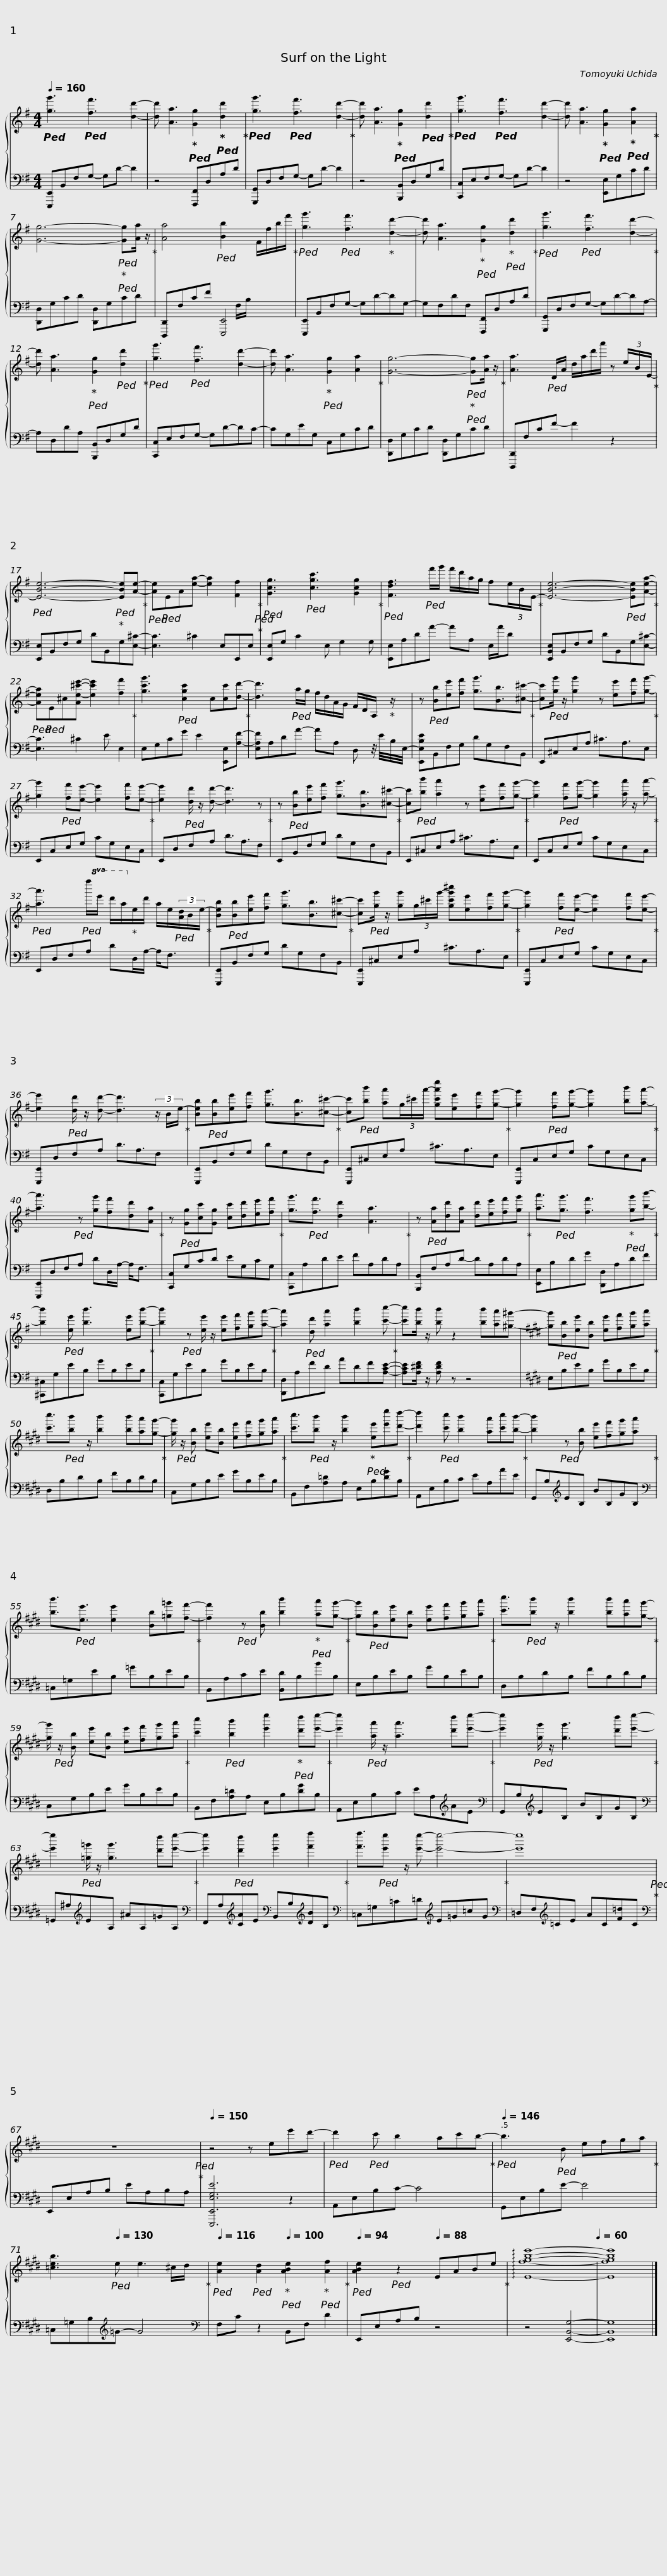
X:1
%%score { 1 | ( 2 3 ) }
L:1/8
Q:1/4=160
M:4/4
I:linebreak $
K:G
V:1 treble
V:2 bass
V:3 bass
V:1
!ped! [gg']3!ped! [ff']3 [dd']2- | [dd'] [Aa]3!ped-up!!ped! [Gg]2!ped-up!!ped! [dd']2!ped-up! |!ped! [gg']3!ped! [ff']3 [dd']2-!ped-up! | [dd'] [Aa]3!ped-up!!ped! [Gg]2!ped! [dd']2!ped-up! |!ped! [gg']3!ped! [ff']3 [dd']2- |$ %5
 [dd'] [Aa]3!ped-up!!ped! [Gg]2!ped-up!!ped! [Aa]2!ped-up! | [Gg]6-!ped!!ped-up!!ped! [Gg][Aa]/ z/!ped-up! | [Aa]4!ped! [Bb]2 F/f/b/f'/!ped-up! |!ped! [gg']3!ped! [ff']3!ped-up! [dd']2- |$ [dd'] [Aa]3!ped-up!!ped! [Gg]2!ped-up!!ped! [dd']2!ped-up! | %10
!ped! [gg']3!ped! [ff']3 [dd']2-!ped-up! | [dd'] [Aa]3!ped-up!!ped! [Gg]2!ped! [dd']2!ped-up! |!ped! [gg']3!ped! [ff']3 [dd']2- | [dd'] [Aa]3!ped-up!!ped! [Gg]2 [Aa]2!ped-up! |$ [Gg]6-!ped!!ped-up!!ped! [Gg][Aa]/ z/!ped-up! | %15
 [Aa]3!ped! D/A/ d/a/d'/a'/ z (3e/-B/-E/-!ped-up! |!ped! [EBe]6-!ped!!ped-up! [EBe][Ae]-!ped-up! |!ped! [Ae]!ped!EA[ea]- [ea]2 [Ff]2!ped-up!!ped!!ped-up! |$!ped! [Gcg]3!ped! [cgc']3 [Gcg]2!ped-up! |!ped! [Fdf]3!ped! f'/g'/ f'/d'/a/g/ f(3e/-B/-E/-!ped-up! | %20
 [EBe]6-!ped! [EBe][Aea]-!ped-up! |!ped! [Aea]!ped!E^c[Ae-^c'-e'-] [ec'e']2 [ff']2!ped-up! |$ [gc'g']3!ped! [cgc']2 c[cc'][dd']-!ped-up! | [dd']3!ped! a/g/ f/d/A/G/ F/D/A,/!ped-up! z/ | z!ped! [Bb][ee'][ff'] [gg']3/2[Bb]3/2[^c^c']-!ped-up! |$ %25
 [cc']!ped![gg']/ z/ [gg']2 z [ee'][ff'][gg']-!ped-up! | [gg']2!ped! [ff'][ee']- [ee']2 [ff'][ee']-!ped-up! | [ee']2!ped! [dd']/ z/ [dd']- [dd']3 z!ped-up! | z!ped! [Bb][ee'][ff'] [gg']3/2[Bb]3/2[^c^c']-!ped-up! |$ [cc']!ped![bb'] [aa']2 z [ee'][ff'][gg']-!ped-up! | %30
 [gg']2!ped! [ff'][gg']- [gg']2 [aa']/ z/ [aa']-!ped-up! |!ped! [aa']3!ped!!8va(! f''/e''/ d''/a'/!ped-up!!8va)!e'/d'/ a/e/!ped!(3[Ad]/B/-e/-!ped-up! |$ [Beb]!ped![Bb][ee'][ff'] [gg']3/2[Bb]3/2[^c^c']-!ped-up! | [cc']!ped![gg']/ z/ [gg'](3g/-^c'/-g'/- [gc'g'^c''][ee'][ff'][gg']-!ped-up! | [gg']2!ped! [ff'][ee']- [ee']2 [ff'][ee']-!ped-up! |$ %35
 [ee']2!ped! [dd']/ z/ [dd']- [dd']3 (3z/ B/-e/-!ped-up! | [Beb]!ped![Bb][ee'][ff'] [gg']3/2[Bb]3/2[^c^c']-!ped-up! | [cc']!ped![bb'] [aa'](3g/-^c'/-a'/- [gc'a'e''][ee'][ff'][gg']-!ped-up! |$ [gg']2!ped! [ff'][gg']- [gg']2 [bb'][aa']-!ped-up! | [aa']3!ped! z [gg'][ff'][dd'][Aa]!ped-up! | %40
 z!ped! [Gg][cc'][Gg] [cc'][dd'][ee'][ff']!ped-up! | [gg']3/2!ped![ff']3/2 [dd']2 [Aa]3!ped-up! |$ z!ped! [Aa][dd'][Aa] [dd'][ee'][ff'][gg']!ped-up! | [aa']3/2!ped![gg']3/2 [ff']3!ped-up!!ped! [gg'][bb']-!ped-up! | [bb']2!ped! [ee'] [bb']3 [ee'][bb']-!ped-up! | %45
 [bb']2!ped! z [ee']/ z/ [ee'][ff'][gg'][aa']-!ped-up! |$[K:G] [aa']2!ped! [dd'] [aa']2 [bb']2 [c'c'']-!ped-up! | [c'c''][bb']/ z/ [bb'] z2 [bb'][aa'][^g^g']- |[K:E] [gg']!ped![Bb][ee'][Bb] [ee'][ff'][gg'][aa']!ped-up! |$ [c'c'']3/2!ped![bb'] z/ [bb']2 [bb'][aa'][gg']-!ped-up! | %50
 [gg']/!ped! z/ [Bb] [ee'][Bb] [ee'][ff'][gg'][aa']!ped-up! | [c'c'']3/2!ped![bb'] z/ [bb']2!ped-up!!ped! [ee'][e'e''][d'd'']-!ped-up! | [d'd'']2!ped! [c'c''] [bb']2 [aa'][c'c''][bb']-!ped-up! |$ [bb']2!ped! z [Bb] [ee'][ff'][gg'][aa']!ped-up! | [bb']3/2!ped![ee']3/2 [ee']2 [Bb][=g=g'][ff']-!ped-up! | %55
 [ff']2!ped! z [Bb] [bb']2!ped-up!!ped! [aa'][gg']-!ped-up! |$ [gg']!ped![Bb][ee'][Bb] [ee'][ff'][gg'][aa']!ped-up! | [c'c'']3/2!ped![bb'] z/ [bb']2 [bb'][aa'][gg']-!ped-up! | [gg']/!ped! z/ [Bb] [ee'][Bb] [ee'][ff'][gg'][aa']!ped-up! | [c'c'']2!ped! [bb']2 [e'e'']2!ped-up!!ped! [d'd''][e'e'']-!ped-up! |$ %60
 [e'e'']2!ped! [aa']/ z/ [aa']3 [d'd''][e'e'']-!ped-up! | [e'e'']2!ped! [gg']/ z/ [gg']3 [d'd''][e'e'']-!ped-up! | [e'e'']2!ped! [=g=g']/ z/ [gg']3 [d'd''][e'e'']-!ped-up! |$ [e'e'']2!ped! [d'd'']2 [e'e'']2 [f'f'']2!ped-up! | [f'f'']3/2!ped![e'e''] z/ [e'e'']- [e'e'']4-!ped-up! | %65
 [e'e'']8!ped!!ped-up! |$ z8!ped!!ped-up! |[Q:1/4=150] z4 z ee'd'- |!ped! d'2!ped! c' b2 ac'b-!ped-up! |[Q:1/4=146]!ped! b3!ped! B efga!ped-up! | %70
[Q:1/4=138] [=ceb]3!ped![Q:1/4=130] e e3 ^c/d/!ped-up! |$[Q:1/4=116]!ped! [Ae]2!ped! [Ad]2[Q:1/4=100]!ped-up!!ped! [ABe]2!ped-up!!ped! [Af]2!ped-up! |[Q:1/4=94]!ped! [ABe]2!ped! z2[Q:1/4=88] EABe!ped-up! |[Q:1/4=66] !arpeggio![Efgbe']8-[Q:1/4=60] | [Efgbe']8 |] %75
V:2
 [E,,,E,,]B,,F,G,- G,D- D2 | z4 [F,,,F,,]D,A,D | [G,,,G,,]D,F,G,- G,D- D2 | z4 [B,,,B,,]D,G,D | [C,,C,]E,F,G,- G,D- D2 |$ %5
 z4 [E,,E,]G,CD | [D,,D,]G,CD [D,,D,]G,CD | [D,,,D,,]F,CF [E,,,E,,]4 | [E,,,E,,]B,,F,G,- G,D-DG,- |$ G,F,DF, [F,,,F,,]D,A,D | %10
 [G,,,G,,]D,F,G,- G,D-DA,- | A,D,DA, [B,,,B,,]D,G,D | [C,,C,]E,F,G,- G,D-DC- | CG,EG, C,G,CD |$ [D,,D,]G,CD [D,,D,]G,CD | %15
 [D,,,D,,]F,CF- F2 z2 | [E,,E,]B,,F,G, DB,,G,[E,^C]- | [E,C]3 ^C2 E,E,,E, |$ [E,,E,]G, C2 E, G,2 G, | [E,,E,]A,DA- AA, E,/A/D | %20
 [E,,B,,E,]B,,F,G, DB,,G,[E,^C]- | [E,C]3 ^C2 E E,2 |$ E,G,CG E2 [E,,E,-][A,F]- | [E,A,F]A,DA- AA, D, z/4 E/4-B,/4-E,/4- | [E,,E,B,E]B,,F,G, DG,F,B,, |$ %25
 E,,^C,E,A, ^C3/2A,3/2E, | E,,C,E,G, CG,E,C, | E,,D,F,A, D3/2A,3/2F, | E,,B,,F,G, DG,F,B,, |$ E,,^C,E,A, ^C3/2A,3/2E, | %30
 E,,C,E,G, CG,E,C, | E,,D,F,A, DD,/A,/- A,<F, |$ [E,,,E,,]B,,F,G, DG,F,B,, | [E,,,E,,]^C,E,A, ^C3/2A,3/2E, | [E,,,E,,]C,E,G, CG,E,C, |$ %35
 [E,,,E,,]D,F,A, D3/2A,3/2F, | [E,,,E,,]B,,F,G, DG,F,B,, | [E,,,E,,]^C,E,A, ^C3/2A,3/2E, |$ [E,,,E,,]C,E,G, CG,E,C, | [E,,,E,,]D,F,A, DD,/A,/- A,<F, | %40
 [C,,C,]G,CD EG,CG, | [C,,C,]A,DE FA,DA, |$ [B,,,B,,]F,A,D- DA,DA, | [E,,E,]B,DG [D,,D,]A,DF | [^C,,^C,]G,EB, GB,EB, | %45
 [C,,C,]G,EB, GB,EB, |$[K:G] [D,,D,]A,FD ADF[A,CE]- | [A,CE][A,^DF]/ z/ [A,DF] z z4 |[K:E] E,B,EB, GB,EB, |$ D,B,DB, FB,DB, | %50
 C,G,B,E GB,EB, | B,,F,[A,=D]A, E,B,[DG]B, | A,,E,B,C EA,AE |$ G,,B,[K:treble]EB, BB,GB, |[K:bass] =C,=G,EB, =GB,EB, | %55
 B,,-A,CE [B,,D]B,BB, |$ E,B,EB, GB,EB, | D,B,DB, FB,DB, | C,G,B,E GB,EB, | B,,F,[A,=D]A, E,B,[DG]B, |$ %60
 A,,E,B,C EA,[K:treble]AE |[K:bass] G,,B,[K:treble]EB, BB,GB, |[K:bass] =G,,^A,[K:treble]EA, ^AA,=GA, |$[K:bass] F,,A,[K:treble][CA]E[K:bass] B,,B,[K:treble][DB]B, |[K:bass] =C,=G,=C=D[K:treble] E=G=cG | %65
[K:bass] =D,F,[K:treble]=CE AC[F=d]C |$[K:bass] E,,E,A,B, EA,B,A, | [E,,,E,,E,G,E]6 z2 | A,,E,B,C- C4 | G,,E,B,E- E4 | %70
 =C,=G,B,[K:treble]=G- G4 |$[K:bass] F,C z2 B,,F, D2 | E,,E,A,B, z4 | z4 [E,,B,,G,]4- | [E,,B,,G,]8 |] %75
V:3
 x8 | x8 | x8 | x8 | x8 |$ %5
 x8 | x8 | x5 F,/B,/ x2 | x8 |$ x8 | %10
 x8 | x8 | x8 | x8 |$ x8 | %15
 x8 | x8 | x8 |$ x8 | x8 | %20
 x8 | x8 |$ x8 | x8 | x8 |$ %25
 x8 | x8 | x8 | x8 |$ x8 | %30
 x8 | x8 |$ x8 | x8 | x8 |$ %35
 x8 | x8 | x8 |$ x8 | x8 | %40
 x8 | x8 |$ x8 | x8 | x8 | %45
 x8 |$[K:G] x8 | x8 |[K:E] x8 |$ x8 | %50
 x8 | x8 | x8 |$ x2[K:treble] x6 |[K:bass] x8 | %55
 x8 |$ x8 | x8 | x8 | x8 |$ %60
 x6[K:treble] x2 |[K:bass] x2[K:treble] x6 |[K:bass] x2[K:treble] x6 |$[K:bass] x2[K:treble] x2[K:bass] x2[K:treble] x2 |[K:bass] x4[K:treble] x4 | %65
[K:bass] x2[K:treble] x6 |$[K:bass] x8 | x8 | x8 | x8 | %70
 x3[K:treble] x5 |$[K:bass] x8 | x8 | x8 | x8 |] %75
